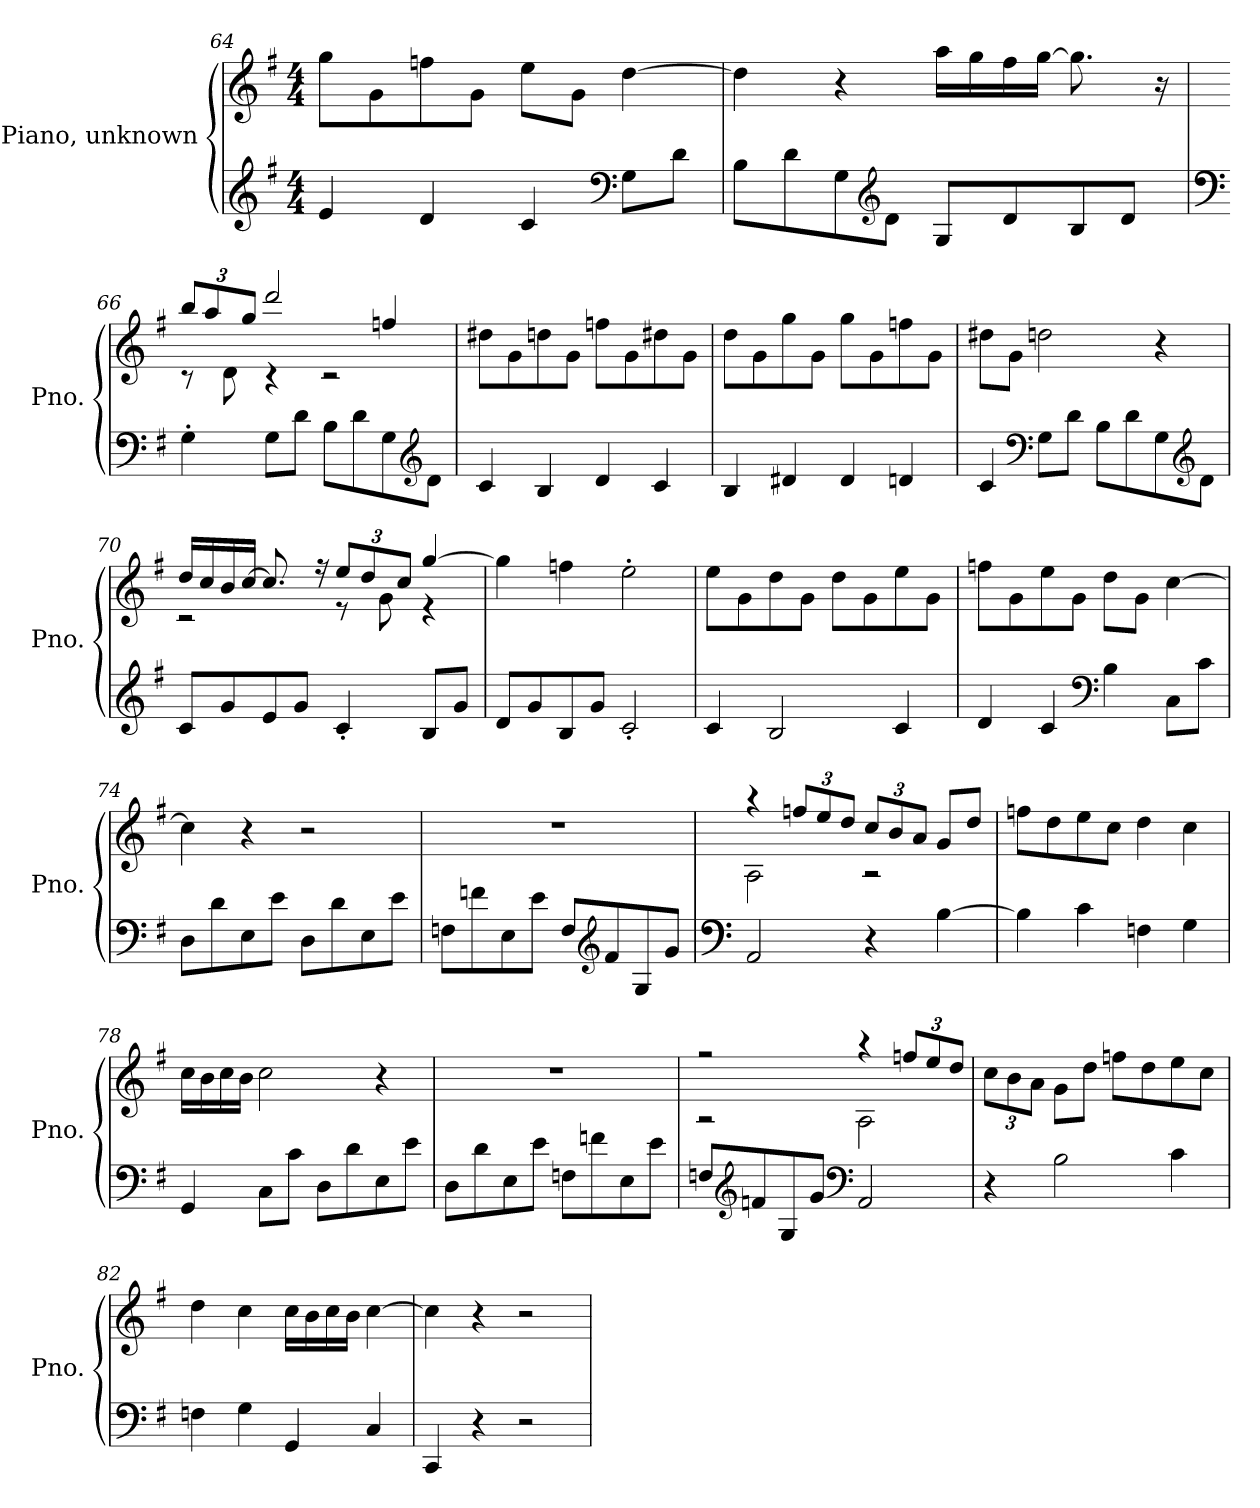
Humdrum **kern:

**kern	**kern
*part1	*part1
*staff2	*staff1
*I"Piano, unknown	*
*I'Pno.	*
*clefG2	*clefG2
*k[f#]	*k[f#]
*M4/4	*M4/4
=64	=64
4e/	8gg\L
.	8g\
4d/	8ffn\
.	8g\J
4c/	8ee\L
.	8g\J
*clefF4	*
8G\L	[4dd\
8d\J	.
!!LO:LB:g=z
=65	=65
8B\L	4dd\]
8d\	.
8G\	4r
*clefG2	*
8d\J	.
8G/L	16aa\LL
.	16gg\
8d/	16ff#\
.	[16gg\JJ
8B/	8.gg\]
8d/J	.
.	16r
=66	=66
*clefF4	*
*	*Xbrackettup
*	*^
4G'\	12bb/L	8r
.	12aa/	.
.	.	8d\
.	12gg/J	.
8G\L	2ddd/	4r
8d\J	.	.
8B\L	.	2r
8d\	.	.
8G\	4ffn/	.
*clefG2	*	*
8d\J	.	.
*	*v	*v
=67	=67
4c/	8dd#X\L
.	8g\
4B/	8ddn\
.	8g\J
4d/	8ffn\L
.	8g\
4c/	8dd#X\
.	8g\J
!!LO:LB:g=z
=68	=68
4B/	8dd\L
.	8g\
4d#X/	8gg\
.	8g\J
4d#/	8gg\L
.	8g\
4dn/	8ffn\
.	8g\J
=69	=69
4c/	8dd#X\L
.	8g\J
*clefF4	*
8G\L	2ddn\
8d\J	.
8B\L	.
8d\	.
8G\	4r
*clefG2	*
8d\J	.
=70	=70
*	*^
8c/L	16dd/LL	2r
.	16cc/	.
8g/	16b/	.
.	[16cc/JJ	.
8e/	8.cc/]	.
8g/J	.	.
.	16r	.
4c'/	12ee/L	8r
.	12dd/	.
.	.	8g\
.	12cc/J	.
8B/L	[4gg/	4r
8g/J	.	.
*	*v	*v
=71	=71
8d/L	4gg\]
8g/	.
8B/	4ffn\
8g/J	.
2c'/	2ee'\
!!LO:LB:g=z
=72	=72
4c/	8ee\L
.	8g\
2B/	8dd\
.	8g\J
.	8dd\L
.	8g\
4c/	8ee\
.	8g\J
=73	=73
4d/	8ffn\L
.	8g\
4c/	8ee\
.	8g\J
*clefF4	*
4B\	8dd\L
.	8g\J
8C\L	[4cc\
8c\J	.
=74	=74
8D\L	4cc\]
8d\	.
8E\	4r
8e\J	.
8D\L	2r
8d\	.
8E\	.
8e\J	.
=75	=75
8Fn\L	1r
8fn\	.
8E\	.
8e\J	.
8F/L	.
*clefG2	*
8f/	.
8G/	.
8g/J	.
!!LO:PB:g=z
=76	=76
*clefF4	*
*	*^
2AA/	4r	2A\
.	12ffn/L	.
.	12ee/	.
.	12dd/J	.
4r	12cc/L	2r
.	12b/	.
.	12a/J	.
[4B\	8g/L	.
.	8dd/J	.
*	*v	*v
=77	=77
4B\]	8ffn\L
.	8dd\
4c\	8ee\
.	8cc\J
4Fn\	4dd\
4G\	4cc\
=78	=78
4GG/	16cc\LL
.	16b\
.	16cc\
.	16b\JJ
8C\L	2cc\
8c\J	.
8D\L	.
8d\	.
8E\	4r
8e\J	.
=79	=79
8D\L	1r
8d\	.
8E\	.
8e\J	.
8Fn\L	.
8fn\	.
8E\	.
8e\J	.
!!LO:LB:g=z
=80	=80
*	*^
8Fn/L	2r	2r
*clefG2	*	*
8fn/	.	.
8G/	.	.
8g/J	.	.
*clefF4	*	*
2AA/	4r	2A\
.	12ffn/L	.
.	12ee/	.
.	12dd/J	.
*	*v	*v
=81	=81
4r	12cc\L
.	12b\
.	12a\J
2B\	8g\L
.	8dd\J
.	8ffn\L
.	8dd\
4c\	8ee\
.	8cc\J
=82	=82
4Fn\	4dd\
4G\	4cc\
4GG/	16cc\LL
.	16b\
.	16cc\
.	16b\JJ
4C/	[4cc\
=83	=83
4CC/	4cc\]
4r	4r
2r	2r
=	=
*-	*-
